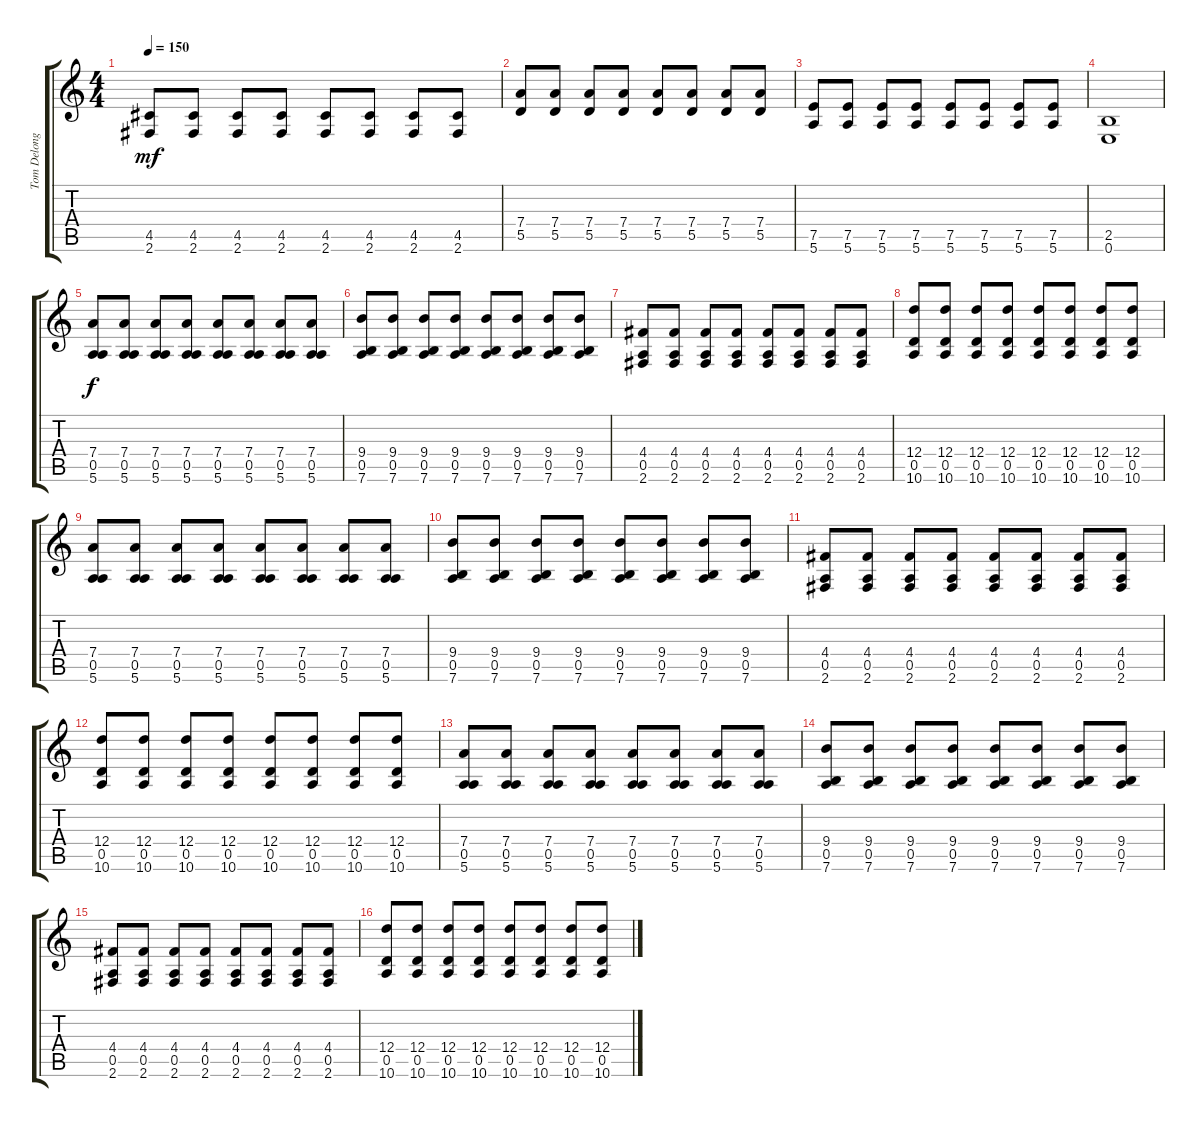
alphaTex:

\track ("Tom Delonge - Distortion Guitar" "Tom Delong") {instrument distortionguitar}
\staff {score tabs}
\tuning (E4 B3 G3 D3 A2 E2) {hide}
\ts (4 4)
\tempo 150
\clef g2
\ks c
(4.5 2.6).8{dy mf} (4.5 2.6).8 (4.5 2.6).8 (4.5 2.6).8 (4.5 2.6).8 (4.5 2.6).8 (4.5 2.6).8 (4.5 2.6).8 |
(7.4 5.5).8 (7.4 5.5).8 (7.4 5.5).8 (7.4 5.5).8 (7.4 5.5).8 (7.4 5.5).8 (7.4 5.5).8 (7.4 5.5).8 |
(7.5 5.6).8 (7.5 5.6).8 (7.5 5.6).8 (7.5 5.6).8 (7.5 5.6).8 (7.5 5.6).8 (7.5 5.6).8 (7.5 5.6).8 |
(2.5 0.6).1 |
(7.4 0.5 5.6).8{dy f} (7.4 0.5 5.6).8 (7.4 0.5 5.6).8 (7.4 0.5 5.6).8 (7.4 0.5 5.6).8 (7.4 0.5 5.6).8 (7.4 0.5 5.6).8 (7.4 0.5 5.6).8 |
(9.4 0.5 7.6).8 (9.4 0.5 7.6).8 (9.4 0.5 7.6).8 (9.4 0.5 7.6).8 (9.4 0.5 7.6).8 (9.4 0.5 7.6).8 (9.4 0.5 7.6).8 (9.4 0.5 7.6).8 |
(4.4 0.5 2.6).8 (4.4 0.5 2.6).8 (4.4 0.5 2.6).8 (4.4 0.5 2.6).8 (4.4 0.5 2.6).8 (4.4 0.5 2.6).8 (4.4 0.5 2.6).8 (4.4 0.5 2.6).8 |
(12.4 0.5 10.6).8 (12.4 0.5 10.6).8 (12.4 0.5 10.6).8 (12.4 0.5 10.6).8 (12.4 0.5 10.6).8 (12.4 0.5 10.6).8 (12.4 0.5 10.6).8 (12.4 0.5 10.6).8 |
(7.4 0.5 5.6).8 (7.4 0.5 5.6).8 (7.4 0.5 5.6).8 (7.4 0.5 5.6).8 (7.4 0.5 5.6).8 (7.4 0.5 5.6).8 (7.4 0.5 5.6).8 (7.4 0.5 5.6).8 |
(9.4 0.5 7.6).8 (9.4 0.5 7.6).8 (9.4 0.5 7.6).8 (9.4 0.5 7.6).8 (9.4 0.5 7.6).8 (9.4 0.5 7.6).8 (9.4 0.5 7.6).8 (9.4 0.5 7.6).8 |
(4.4 0.5 2.6).8 (4.4 0.5 2.6).8 (4.4 0.5 2.6).8 (4.4 0.5 2.6).8 (4.4 0.5 2.6).8 (4.4 0.5 2.6).8 (4.4 0.5 2.6).8 (4.4 0.5 2.6).8 |
(12.4 0.5 10.6).8 (12.4 0.5 10.6).8 (12.4 0.5 10.6).8 (12.4 0.5 10.6).8 (12.4 0.5 10.6).8 (12.4 0.5 10.6).8 (12.4 0.5 10.6).8 (12.4 0.5 10.6).8 |
(7.4 0.5 5.6).8 (7.4 0.5 5.6).8 (7.4 0.5 5.6).8 (7.4 0.5 5.6).8 (7.4 0.5 5.6).8 (7.4 0.5 5.6).8 (7.4 0.5 5.6).8 (7.4 0.5 5.6).8 |
(9.4 0.5 7.6).8 (9.4 0.5 7.6).8 (9.4 0.5 7.6).8 (9.4 0.5 7.6).8 (9.4 0.5 7.6).8 (9.4 0.5 7.6).8 (9.4 0.5 7.6).8 (9.4 0.5 7.6).8 |
(4.4 0.5 2.6).8 (4.4 0.5 2.6).8 (4.4 0.5 2.6).8 (4.4 0.5 2.6).8 (4.4 0.5 2.6).8 (4.4 0.5 2.6).8 (4.4 0.5 2.6).8 (4.4 0.5 2.6).8 |
(12.4 0.5 10.6).8 (12.4 0.5 10.6).8 (12.4 0.5 10.6).8 (12.4 0.5 10.6).8 (12.4 0.5 10.6).8 (12.4 0.5 10.6).8 (12.4 0.5 10.6).8 (12.4 0.5 10.6).8
